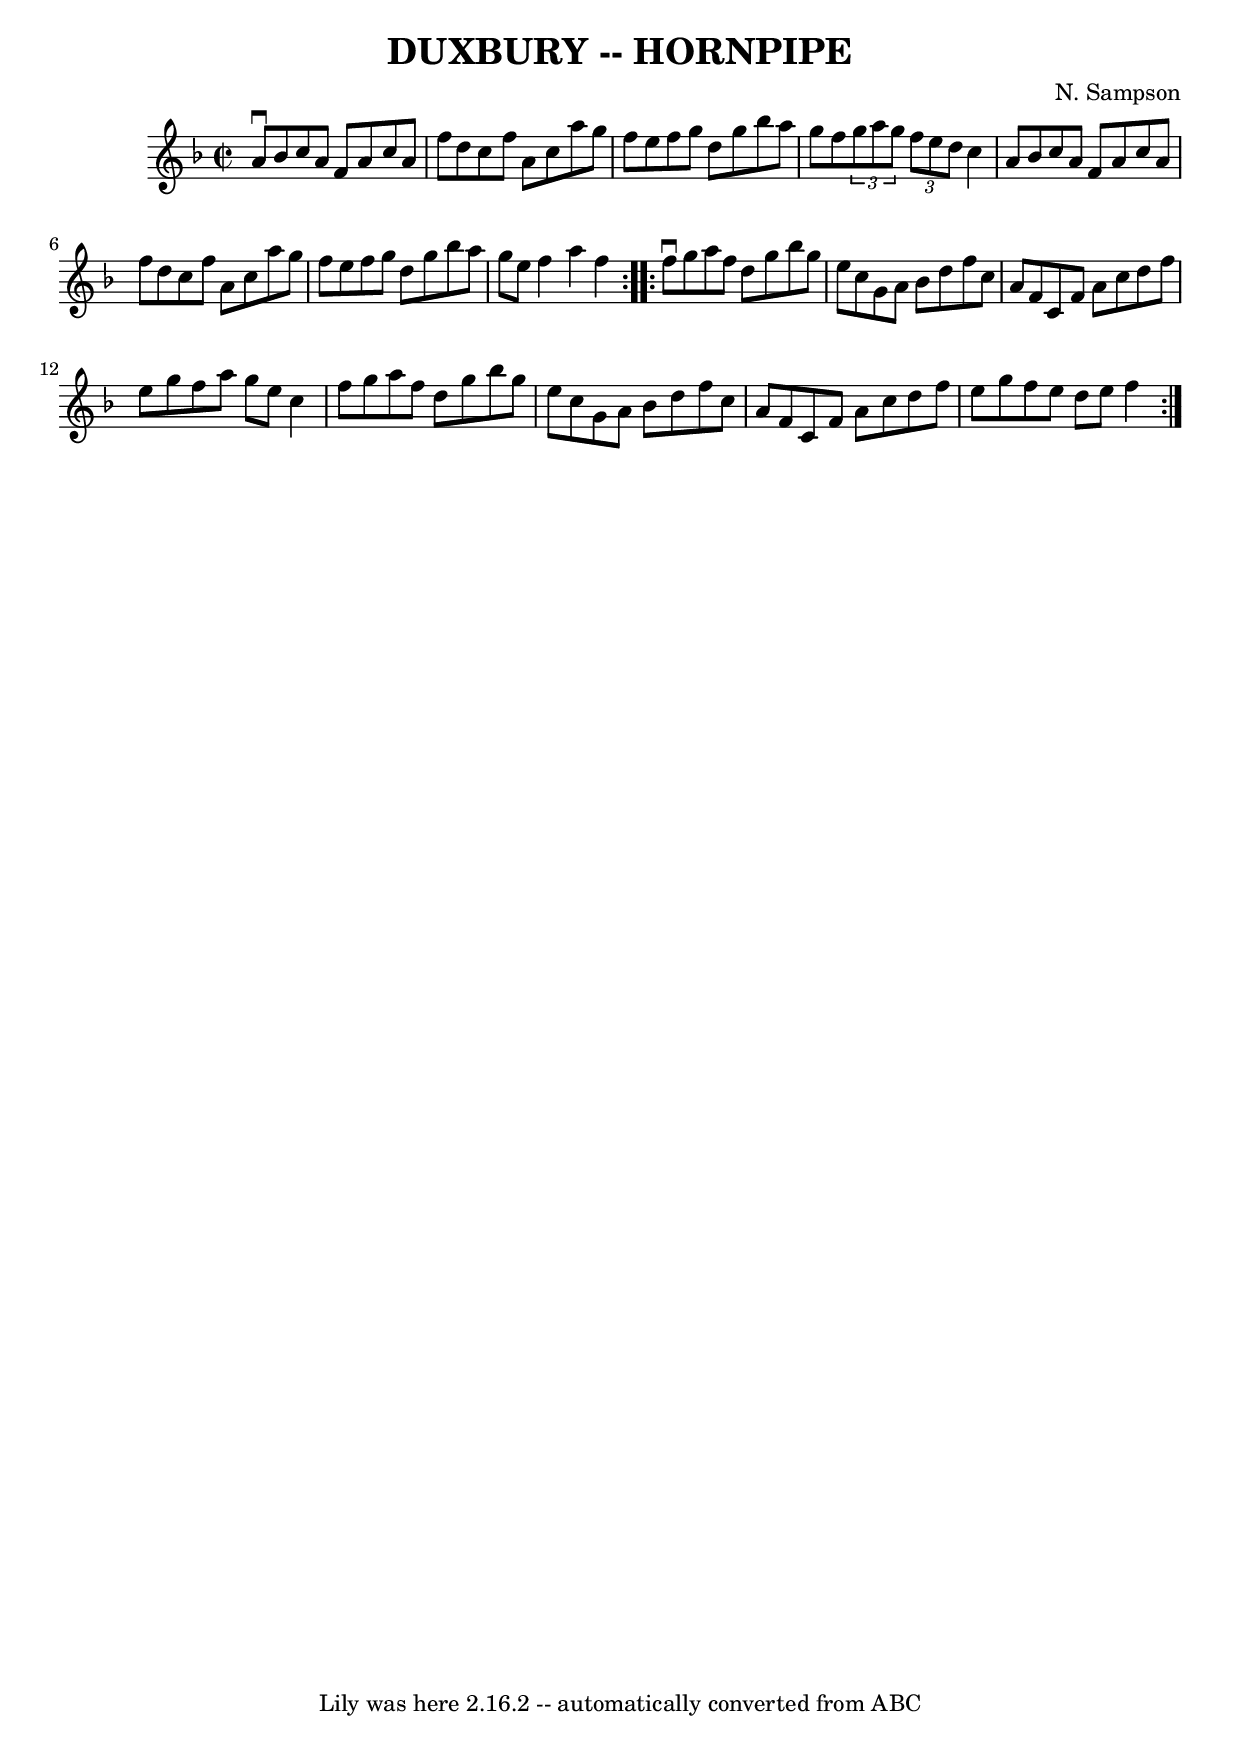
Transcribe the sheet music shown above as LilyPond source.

\version "2.16.2"
\include "Mammoth.ily"
\header {
  %% book = "Cole's 1000 Fiddle Tunes"
 composer = "N. Sampson"
 crossRefNumber = "1"
 footnotes = ""
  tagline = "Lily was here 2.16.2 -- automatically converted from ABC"
  title = "DUXBURY -- HORNPIPE"

}
voicedefault =  {



  \repeat volta 2 {

    \override Staff.TimeSignature #'style = #'C
    \time 2/2 
    \key f \major a'8^\downbow bes'8         |
 c''8 a'8 f'8 a'8 c''8 a'8 f''8 d''8     |
 c''8 f''8 a'8 c''8 a''8 g''8 f''8 e''8     |
 f''8 g''8 d''8 g''8 bes''8 a''8 g''8 f''8     |
    \times 2/3 { g''8    
		 a''8 g''8  
	       }   \times 2/3 { f''8 e''8 d''8   			      } c''4 a'8 bes'8   |
 c''8 a'8 f'8 a'8 c''8 a'8 f''8 d''8     |
 c''8 f''8 a'8 c''8 a''8 g''8 f''8 e''8     |
 f''8 g''8 d''8 g''8 bes''8 a''8 g''8 e''8     |
 f''4 a''4 f''4    
  }     
  \repeat volta 2 {
 f''8^\downbow g''8         |
 a''8 f''8 d''8 g''8 bes''8 g''8 e''8 c''8     |
 g'8 a'8 bes'8 d''8 f''8 c''8 a'8 f'8    |
 c'8 f'8 a'8 c''8 d''8 f''8 e''8 g''8     |
 f''8 a''8 g''8 e''8 c''4 f''8 g''8        |
 a''8 f''8 d''8 g''8 bes''8 g''8 e''8 c''8     |
 g'8 a'8 bes'8 d''8 f''8 c''8 a'8 f'8     |
 c'8 f'8 a'8 c''8 d''8 f''8 e''8 g''8     |
 f''8 e''8   
 d''8 e''8 f''4    
  }   

}

\score{
  <<

    \context Staff="default"
    {
      \voicedefault 
      
    }

  >>
  \layout {
    
  }
  \midi {
  }

}
